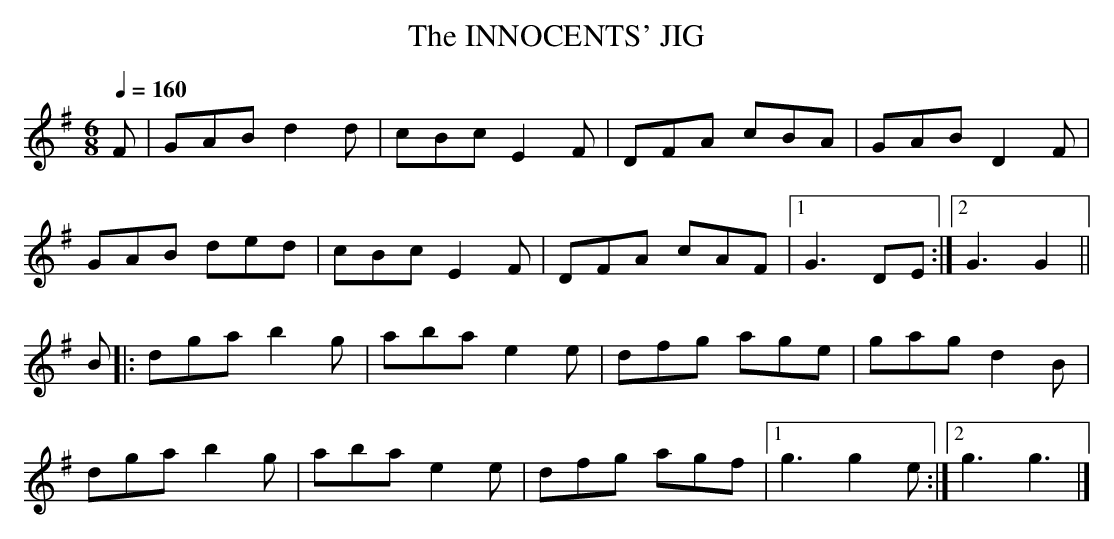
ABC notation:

X:1
T:INNOCENTS' JIG, The
Q:1/4=160
M:6/8
L:1/8
K:GMajor
F|GAB d2d|cBc E2F|DFA cBA|GAB D2F|
GAB ded|cBc E2F|DFA cAF|1 G3 DE :|2 G3 G2||
B|:dga b2g|aba e2e|dfg age|gag d2B|
dga b2g|aba e2e|dfg agf|1g3 g2e:|2 g3 g3|]
